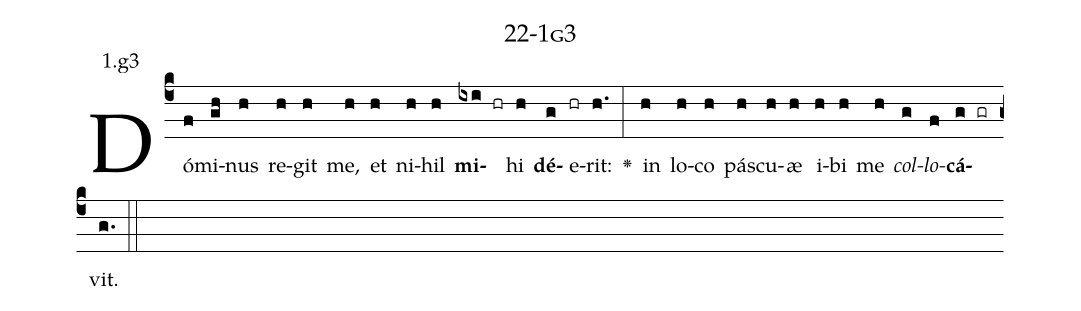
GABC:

name: 22-1g3;
annotation: 1.g3;
%%
(c4)Dó(f)mi(gh)nus(h) re(h)git(h) me,(h) et(h) ni(h)hil(h) <b>mi</b>(ixi hr)hi(h) <b>dé</b>(g)e(hr)rit:(h.) <v>\greheightstar</v>(:) in(h) lo(h)co(h) pás(h)cu(h)æ(h) i(h)bi(h) me(h) <i>col</i>(g)<i>lo</i>(f)<b>cá</b>(g gr)vit.(g.) (::)


%E(h) u(h) o(g) u(f) a(g) e.(g.) (::)
